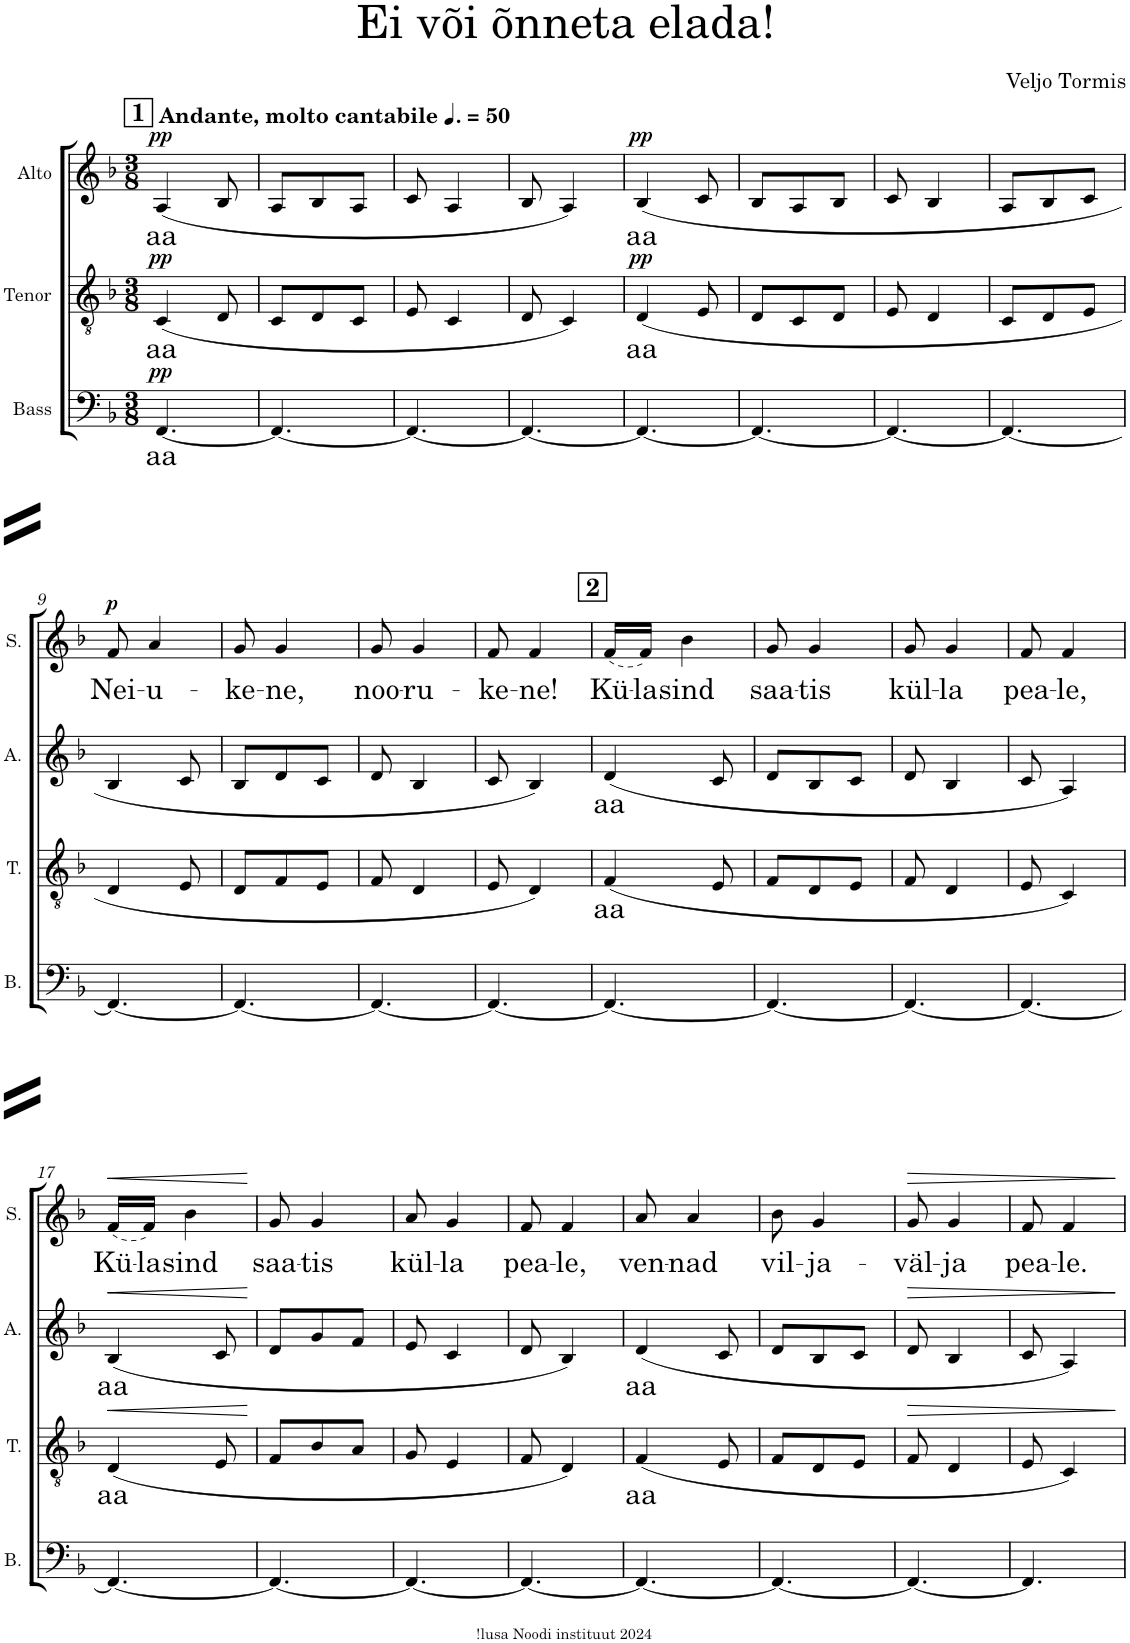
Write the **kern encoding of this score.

**kern	**text	**dynam	**kern	**text	**dynam	**kern	**text	**dynam	**kern	**text	**dynam	**kern
*part5	*part5	*part5	*part4	*part4	*part4	*part3	*part3	*part3	*part2	*part2	*part2	*part1
*staff5	*staff5	*staff5	*staff4	*staff4	*staff4	*staff3	*staff3	*staff3	*staff2	*staff2	*staff2	*staff1
*I"Bass	*	*	*I"Tenor	*	*	*I"Alto	*	*	*I"Soprano	*	*	*I"Soprano solo
*I'B.	*	*	*I'T.	*	*	*I'A.	*	*	*I'S.	*	*	*
*clefF4	*	*	*clefGv2	*	*	*clefG2	*	*	*clefG2	*	*	*clefG2
*k[b-]	*	*	*k[b-]	*	*	*k[b-]	*	*	*k[b-]	*	*	*k[b-]
*M3/8	*	*	*M3/8	*	*	*M3/8	*	*	*M3/8	*	*	*M3/8
*MM75	*	*	*MM75	*	*	*MM75	*	*	*MM75	*	*	*MM75
!!LO:REH:place=s1:a:B:cj:fs=14:t=1
=1	=1	=1	=1	=1	=1	=1	=1	=1	=1	=1	=1	=1
!	!	!	!	!	!	!	!	!	!	!	!	!LO:TX:a:B:t=Andante, molto cantabile
!	!LO:LY:b	!LO:DY:a	!	!LO:LY:b	!LO:DY:a	!	!LO:LY:b	!LO:DY:a	!	!	!	!
[4.FF/	aa	pp	(4C/	aa	pp	(4A/	aa	pp	4.r	.	.	4.r
.	.	.	8D/	.	.	8B-/	.	.	.	.	.	.
=2	=2	=2	=2	=2	=2	=2	=2	=2	=2	=2	=2	=2
4.FF/_	.	.	8C/L	.	.	8A/L	.	.	4.r	.	.	4.r
.	.	.	8D/	.	.	8B-/	.	.	.	.	.	.
.	.	.	8C/J	.	.	8A/J	.	.	.	.	.	.
=3	=3	=3	=3	=3	=3	=3	=3	=3	=3	=3	=3	=3
4.FF/_	.	.	8E/	.	.	8c/	.	.	4.r	.	.	4.r
.	.	.	4C/	.	.	4A/	.	.	.	.	.	.
=4	=4	=4	=4	=4	=4	=4	=4	=4	=4	=4	=4	=4
4.FF/_	.	.	8D/	.	.	8B-/	.	.	4.r	.	.	4.r
.	.	.	4C/)	.	.	4A/)	.	.	.	.	.	.
=5	=5	=5	=5	=5	=5	=5	=5	=5	=5	=5	=5	=5
!	!	!	!	!LO:LY:b	!LO:DY:a	!	!LO:LY:b	!LO:DY:a	!	!	!	!
4.FF/_	.	.	(4D/	aa	pp	(4B-/	aa	pp	4.r	.	.	4.r
.	.	.	8E/	.	.	8c/	.	.	.	.	.	.
=6	=6	=6	=6	=6	=6	=6	=6	=6	=6	=6	=6	=6
4.FF/_	.	.	8D/L	.	.	8B-/L	.	.	4.r	.	.	4.r
.	.	.	8C/	.	.	8A/	.	.	.	.	.	.
.	.	.	8D/J	.	.	8B-/J	.	.	.	.	.	.
=7	=7	=7	=7	=7	=7	=7	=7	=7	=7	=7	=7	=7
4.FF/_	.	.	8E/	.	.	8c/	.	.	4.r	.	.	4.r
.	.	.	4D/	.	.	4B-/	.	.	.	.	.	.
=8	=8	=8	=8	=8	=8	=8	=8	=8	=8	=8	=8	=8
4.FF/_	.	.	8C/L	.	.	8A/L	.	.	4.r	.	.	4.r
.	.	.	8D/	.	.	8B-/	.	.	.	.	.	.
.	.	.	8E/J	.	.	8c/J	.	.	.	.	.	.
!!LO:LB:g=z
=9	=9	=9	=9	=9	=9	=9	=9	=9	=9	=9	=9	=9
!	!	!	!	!	!	!	!	!	!	!LO:LY:b	!LO:DY:a	!
4.FF/_	.	.	4D/	.	.	4B-/	.	.	8f/	Nei-	p	4.r
!	!	!	!	!	!	!	!	!	!	!LO:LY:b	!	!
.	.	.	.	.	.	.	.	.	4a/	-u-	.	.
.	.	.	8E/	.	.	8c/	.	.	.	.	.	.
=10	=10	=10	=10	=10	=10	=10	=10	=10	=10	=10	=10	=10
!	!	!	!	!	!	!	!	!	!	!LO:LY:b	!	!
4.FF/_	.	.	8D/L	.	.	8B-/L	.	.	8g/	-ke-	.	4.r
!	!	!	!	!	!	!	!	!	!	!LO:LY:b	!	!
.	.	.	8F/	.	.	8d/	.	.	4g/	-ne,	.	.
.	.	.	8E/J	.	.	8c/J	.	.	.	.	.	.
=11	=11	=11	=11	=11	=11	=11	=11	=11	=11	=11	=11	=11
!	!	!	!	!	!	!	!	!	!	!LO:LY:b	!	!
4.FF/_	.	.	8F/	.	.	8d/	.	.	8g/	noo-	.	4.r
!	!	!	!	!	!	!	!	!	!	!LO:LY:b	!	!
.	.	.	4D/	.	.	4B-/	.	.	4g/	-ru-	.	.
=12	=12	=12	=12	=12	=12	=12	=12	=12	=12	=12	=12	=12
!	!	!	!	!	!	!	!	!	!	!LO:LY:b	!	!
4.FF/_	.	.	8E/	.	.	8c/	.	.	8f/	-ke-	.	4.r
!	!	!	!	!	!	!	!	!	!	!LO:LY:b	!	!
.	.	.	4D/)	.	.	4B-/)	.	.	4f/	-ne!	.	.
!!LO:REH:place=s1:a:B:cj:fs=14:t=2
=13	=13	=13	=13	=13	=13	=13	=13	=13	=13	=13	=13	=13
!	!	!	!	!LO:LY:b	!	!	!LO:LY:b	!	!	!LO:LY:b	!	!
4.FF/_	.	.	(4F/	aa	.	(4d/	aa	.	(16f/LL	Kü-	.	4.r
!	!	!	!	!	!	!	!	!	!	!LO:LY:b	!	!
.	.	.	.	.	.	.	.	.	16f/JJ)	-la	.	.
!	!	!	!	!	!	!	!	!	!	!LO:LY:b	!	!
.	.	.	.	.	.	.	.	.	4b-\	sind	.	.
.	.	.	8E/	.	.	8c/	.	.	.	.	.	.
=14	=14	=14	=14	=14	=14	=14	=14	=14	=14	=14	=14	=14
!	!	!	!	!	!	!	!	!	!	!LO:LY:b	!	!
4.FF/_	.	.	8F/L	.	.	8d/L	.	.	8g/	saa-	.	4.r
!	!	!	!	!	!	!	!	!	!	!LO:LY:b	!	!
.	.	.	8D/	.	.	8B-/	.	.	4g/	-tis	.	.
.	.	.	8E/J	.	.	8c/J	.	.	.	.	.	.
=15	=15	=15	=15	=15	=15	=15	=15	=15	=15	=15	=15	=15
!	!	!	!	!	!	!	!	!	!	!LO:LY:b	!	!
4.FF/_	.	.	8F/	.	.	8d/	.	.	8g/	kül-	.	4.r
!	!	!	!	!	!	!	!	!	!	!LO:LY:b	!	!
.	.	.	4D/	.	.	4B-/	.	.	4g/	-la	.	.
=16	=16	=16	=16	=16	=16	=16	=16	=16	=16	=16	=16	=16
!	!	!	!	!	!	!	!	!	!	!LO:LY:b	!	!
4.FF/_	.	.	8E/	.	.	8c/	.	.	8f/	pea-	.	4.r
!	!	!	!	!	!	!	!	!	!	!LO:LY:b	!	!
.	.	.	4C/)	.	.	4A/)	.	.	4f/	-le,	.	.
!!LO:LB:g=z
=17	=17	=17	=17	=17	=17	=17	=17	=17	=17	=17	=17	=17
!	!	!	!	!LO:LY:b	!LO:HP:b	!	!LO:LY:b	!LO:HP:b	!	!LO:LY:b	!LO:HP:b	!
4.FF/_	.	.	(4D/	aa	<	(4B-/	aa	<	(16f/LL	Kü-	<	4.r
!	!	!	!	!	!	!	!	!	!	!LO:LY:b	!	!
.	.	.	.	.	.	.	.	.	16f/JJ)	-la	.	.
!	!	!	!	!	!	!	!	!	!	!LO:LY:b	!	!
.	.	.	.	.	.	.	.	.	4b-\	sind	.	.
.	.	.	8E/	.	.	8c/	.	.	.	.	.	.
.	.	.	.	.	[	.	.	[	.	.	[	.
=18	=18	=18	=18	=18	=18	=18	=18	=18	=18	=18	=18	=18
!	!	!	!	!	!	!	!	!	!	!LO:LY:b	!	!
4.FF/_	.	.	8F/L	.	.	8d/L	.	.	8g/	saa-	.	4.r
!	!	!	!	!	!	!	!	!	!	!LO:LY:b	!	!
.	.	.	8B-/	.	.	8g/	.	.	4g/	-tis	.	.
.	.	.	8A/J	.	.	8f/J	.	.	.	.	.	.
=19	=19	=19	=19	=19	=19	=19	=19	=19	=19	=19	=19	=19
!	!	!	!	!	!	!	!	!	!	!LO:LY:b	!	!
4.FF/_	.	.	8G/	.	.	8e/	.	.	8a/	kül-	.	4.r
!	!	!	!	!	!	!	!	!	!	!LO:LY:b	!	!
.	.	.	4E/	.	.	4c/	.	.	4g/	-la	.	.
=20	=20	=20	=20	=20	=20	=20	=20	=20	=20	=20	=20	=20
!	!	!	!	!	!	!	!	!	!	!LO:LY:b	!	!
4.FF/_	.	.	8F/	.	.	8d/	.	.	8f/	pea-	.	4.r
!	!	!	!	!	!	!	!	!	!	!LO:LY:b	!	!
.	.	.	4D/)	.	.	4B-/)	.	.	4f/	-le,	.	.
=21	=21	=21	=21	=21	=21	=21	=21	=21	=21	=21	=21	=21
!	!	!	!	!LO:LY:b	!	!	!LO:LY:b	!	!	!LO:LY:b	!	!
4.FF/_	.	.	(4F/	aa	.	(4d/	aa	.	8a/	ven-	.	4.r
!	!	!	!	!	!	!	!	!	!	!LO:LY:b	!	!
.	.	.	.	.	.	.	.	.	4a/	-nad	.	.
.	.	.	8E/	.	.	8c/	.	.	.	.	.	.
=22	=22	=22	=22	=22	=22	=22	=22	=22	=22	=22	=22	=22
!	!	!	!	!	!	!	!	!	!	!LO:LY:b	!	!
4.FF/_	.	.	8F/L	.	.	8d/L	.	.	8b-\	vil-	.	4.r
!	!	!	!	!	!	!	!	!	!	!LO:LY:b	!	!
.	.	.	8D/	.	.	8B-/	.	.	4g/	-ja-	.	.
.	.	.	8E/J	.	.	8c/J	.	.	.	.	.	.
=23	=23	=23	=23	=23	=23	=23	=23	=23	=23	=23	=23	=23
!	!	!	!	!	!LO:HP:b	!	!	!LO:HP:b	!	!LO:LY:b	!LO:HP:b	!
4.FF/_	.	.	8F/	.	>	8d/	.	>	8g/	-väl-	>	4.r
!	!	!	!	!	!	!	!	!	!	!LO:LY:b	!	!
.	.	.	4D/	.	.	4B-/	.	.	4g/	-ja	.	.
=24	=24	=24	=24	=24	=24	=24	=24	=24	=24	=24	=24	=24
!	!	!	!	!	!	!	!	!	!	!LO:LY:b	!	!
4.FF/]	.	.	8E/	.	.	8c/	.	.	8f/	pea-	.	4.r
!	!	!	!	!	!	!	!	!	!	!LO:LY:b	!	!
.	.	.	4C/)	.	.	4A/)	.	.	4f/	-le.	.	.
.	.	.	.	.	]	.	.	]	.	.	]	.
=	=	=	=	=	=	=	=	=	=	=	=	=
*-	*-	*-	*-	*-	*-	*-	*-	*-	*-	*-	*-	*-
